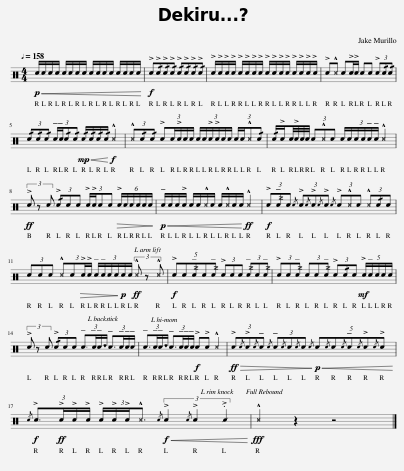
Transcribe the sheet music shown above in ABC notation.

X:1
L:1/8
Q:1/4=158
M:4/4
I:linebreak $
K:C
V:1 perc
K:none
V:1
!p!!<(! c/c/c/c/ c/c/c/c/ c/c/c/c/ c/c/c/c/!<)! |!f! !>!c!/!!>!c!/!!>!c!/!!>!c !/!!>!c!/!!>!c!/!!>!c!/!!>!c | !>!c/!>!c/!>!c/!>!c/ !>!c/!>!c/!>!c/!>!c/ !>!c/!>!c/!>!c/!>!c/ !>!c/!>!c/!>!c/!>!c/ | !>!c!^!c c!>!c/!>!c/ cc (3!>!c!/!c!/!c |$ (3!/!c!/!c!/!c (3:2:4!tenuto!c/!tenuto!c/!/!c!/!c!mp!!<(! !/!c/!/!c/!/!c/!/!c/!<)!!f! !^!c2 | %5
 (3!^!c!/!c!/!c (3:2:5!>!cc/!>!c/c/c/ (3:2:6c/c/!>!c/!>!c/c/c/ (3:2:4c/c/!^!c!/!c | !/!c/!>!c/c/4!>!c/4c/4c/4 (3c!^!cc (3:2:6c/c/c/c/!tenuto!c/!tenuto!c/ !^!c2 |$!ff! (3!>!c z c (3!/!!>!ccc (3:2:4!>!c/!>!c/cc!>(! (6:4:6!>!c/c/c/c/c/c/!>)! |!p!!<(! !tenuto!c/c/c/!>!c/ c/c/!^!c/c/ c/!^!c/c/c/!<)!!ff! !^!c2 |!f! (3!>!c!tenuto!cc{/c} (3!>!c{/c}!>!c{/c}!>!c{/c} (3!>!c!^!cc (3!^!c!/!cc |$ %10
 (3ccc (3:2:4!^!cc!>(!!>!c/!>!c/ (3:2:6!tenuto!c/!tenuto!c/c/c/!p!c/!>)!c/!ff! (3!^!c z !^!c |!f! (5:4:5!>!cc!tenuto!cc!tenuto!c (3!>!ccc (3!tenuto!cc!tenuto!c | (3!>!cc!tenuto!c (3cc!tenuto!c (3!>!c!/!cc!mf! (5:4:5!>!c/!tenuto!c/c/c/c/ |$ (3!>!c z c (3!/!!>!ccc (3:2:4!tenuto!c3/2!tenuto!c/!tenuto!c/d/ (3:2:4!tenuto!c3/2!tenuto!c/!tenuto!c/!tenuto!c/ | (3:2:4!tenuto!c3/2!tenuto!c/!tenuto!c/d/ (3:2:4!tenuto!c3/2!tenuto!c/!tenuto!c/!tenuto!c/!f! !>!c!>!c !^!c2 | %15
!ff!!>(! (3!>!c{/c}!>!c{/c}!tenuto!c{/c} (3!tenuto!c{/c}c{/c}c!>)!!p!!<(!{/c} (5:4:5c{/c}c{/c}!tenuto!c{/c}!>!c{/c}!>!c!<)! |$!f!{/c} (3:2:4!>!c3/2!ff!!>!c/!>!c/!>!c/ (3:2:4!>!c/!>!c/!>!c/!^!c3/2!f!!<(!{/c} (3!>!c2{/c} !>!c2 .c2!<)! |!fff! !^!c2 z2 z4 |] %18
